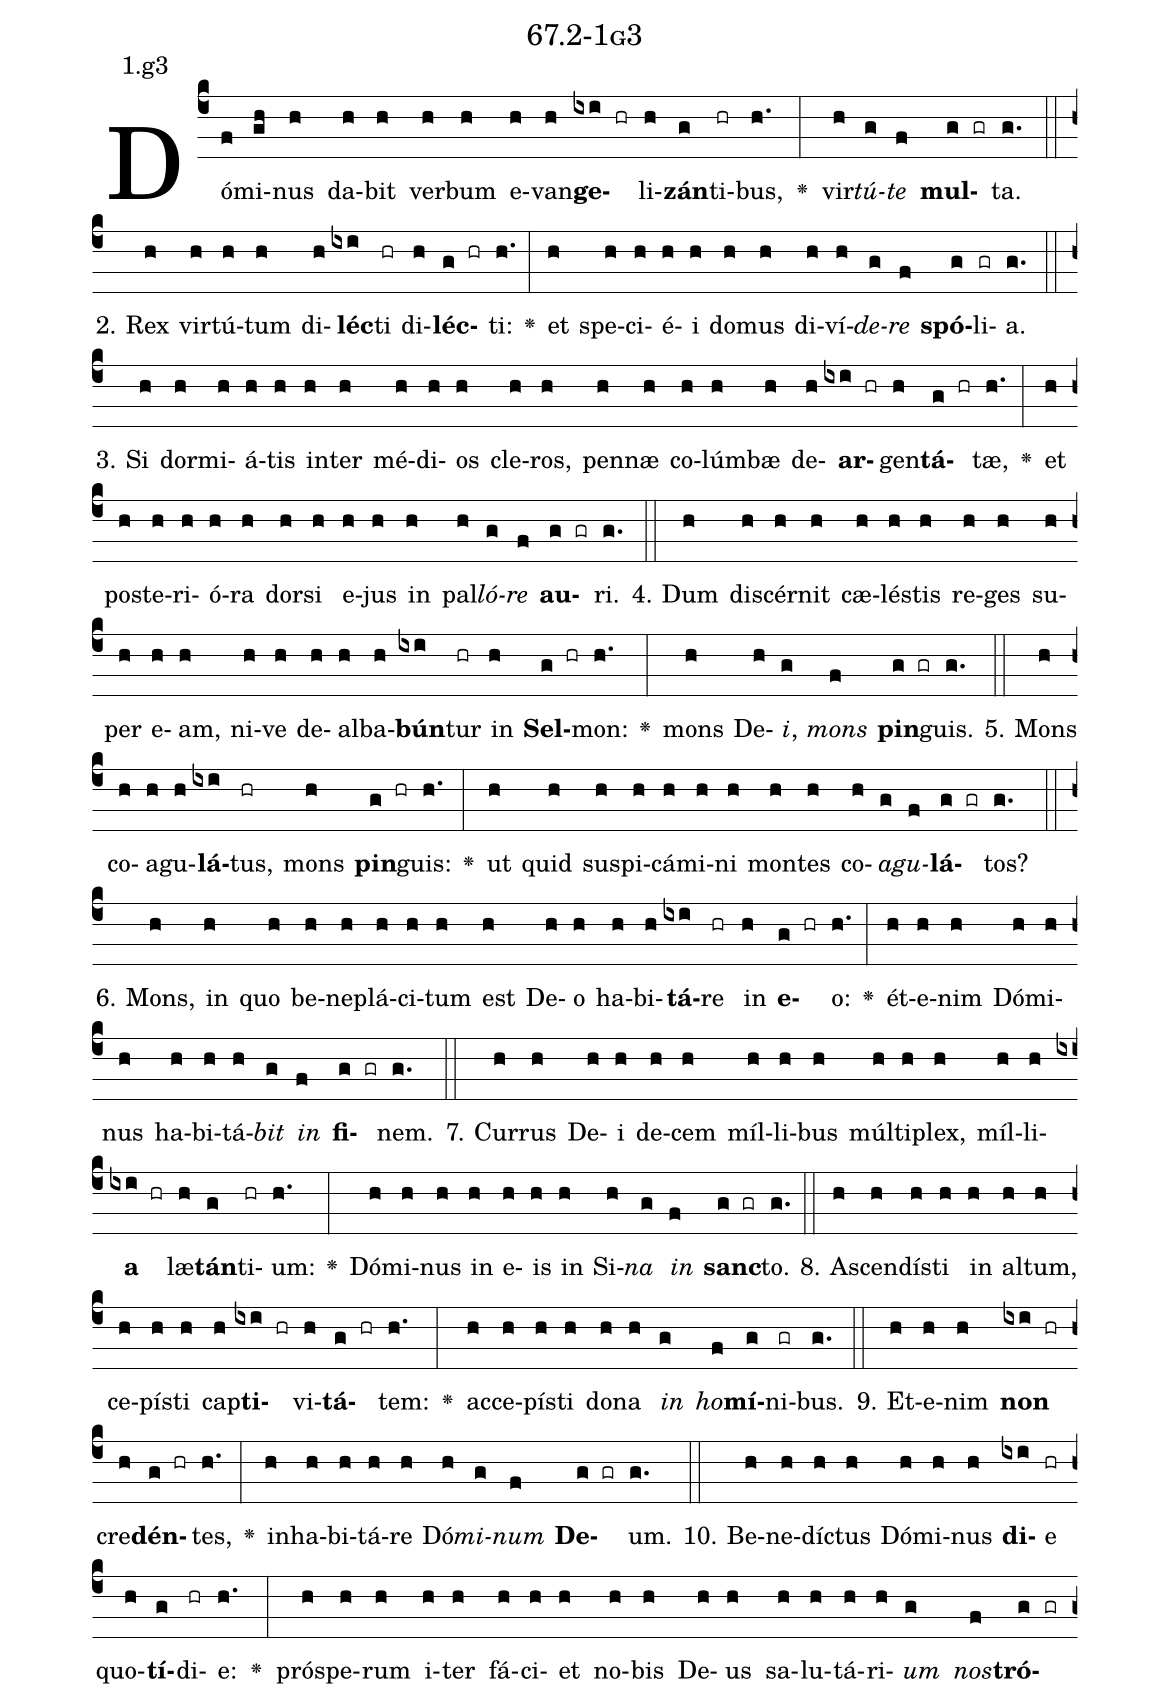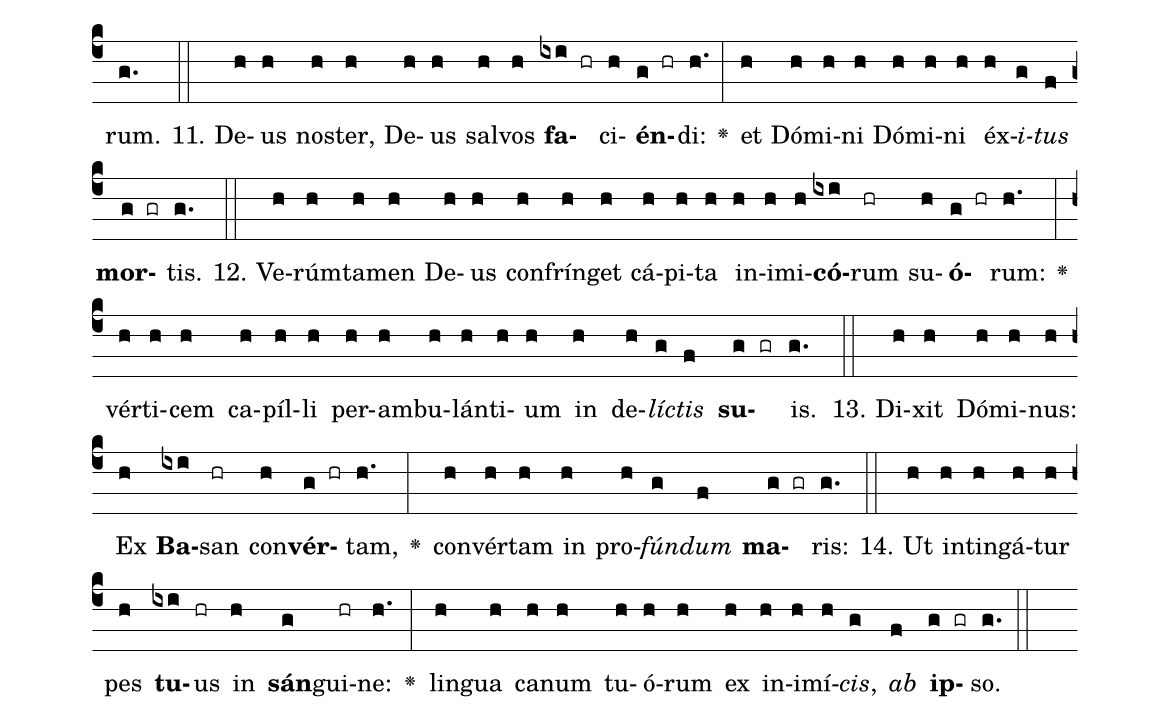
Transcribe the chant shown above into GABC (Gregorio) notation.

name: 67.2-1g3;
annotation: 1.g3;
%%
(c4)Dó(f)mi(gh)nus(h) da(h)bit(h) ver(h)bum(h) e(h)van(h)<b>ge</b>(ixi hr)li(h)<b>zán</b>(g)ti(hr)bus,(h.) <v>\greheightstar</v>(:) vir(h)<i>tú</i>(g)<i>te</i>(f) <b>mul</b>(g gr)ta.(g.) (::)
2. Rex(h) vir(h)tú(h)tum(h) di(h)<b>léc</b>(ixi)ti(hr) di(h)<b>léc</b>(g hr)ti:(h.) <v>\greheightstar</v>(:) et(h) spe(h)ci(h)é(h)i(h) do(h)mus(h) di(h)ví(h)<i>de</i>(g)<i>re</i>(f) <b>spó</b>(g)li(gr)a.(g.) (::)
3. Si(h) dor(h)mi(h)á(h)tis(h) in(h)ter(h) mé(h)di(h)os(h) cle(h)ros,(h) pen(h)næ(h) co(h)lúm(h)bæ(h) de(h)<b>ar</b>(ixi hr)gen(h)<b>tá</b>(g hr)tæ,(h.) <v>\greheightstar</v>(:) et(h) post(h)e(h)ri(h)ó(h)ra(h) dor(h)si(h) e(h)jus(h) in(h) pal(h)<i>ló</i>(g)<i>re</i>(f) <b>au</b>(g gr)ri.(g.) (::)
4. Dum(h) di(h)scér(h)nit(h) cæ(h)lés(h)tis(h) re(h)ges(h) su(h)per(h) e(h)am,(h) ni(h)ve(h) de(h)al(h)ba(h)<b>bún</b>(ixi)tur(hr) in(h) <b>Sel</b>(g hr)mon:(h.) <v>\greheightstar</v>(:) mons(h) De(h)<i>i</i>,(g) <i>mons</i>(f) <b>pin</b>(g gr)guis.(g.) (::)
5. Mons(h) co(h)a(h)gu(h)<b>lá</b>(ixi)tus,(hr) mons(h) <b>pin</b>(g hr)guis:(h.) <v>\greheightstar</v>(:) ut(h) quid(h) su(h)spi(h)cá(h)mi(h)ni(h) mon(h)tes(h) co(h)<i>a</i>(g)<i>gu</i>(f)<b>lá</b>(g gr)tos?(g.) (::)
6. Mons,(h) in(h) quo(h) be(h)ne(h)plá(h)ci(h)tum(h) est(h) De(h)o(h) ha(h)bi(h)<b>tá</b>(ixi)re(hr) in(h) <b>e</b>(g hr)o:(h.) <v>\greheightstar</v>(:) ét(h)e(h)nim(h) Dó(h)mi(h)nus(h) ha(h)bi(h)tá(h)<i>bit</i>(g) <i>in</i>(f) <b>fi</b>(g gr)nem.(g.) (::)
7. Cur(h)rus(h) De(h)i(h) de(h)cem(h) míl(h)li(h)bus(h) múl(h)ti(h)plex,(h) míl(h)li(h)<b>a</b>(ixi hr) læ(h)<b>tán</b>(g)ti(hr)um:(h.) <v>\greheightstar</v>(:) Dó(h)mi(h)nus(h) in(h) e(h)is(h) in(h) Si(h)<i>na</i>(g) <i>in</i>(f) <b>sanc</b>(g gr)to.(g.) (::)
8. A(h)scen(h)dís(h)ti(h) in(h) al(h)tum,(h) ce(h)pís(h)ti(h) cap(h)<b>ti</b>(ixi hr)vi(h)<b>tá</b>(g hr)tem:(h.) <v>\greheightstar</v>(:) ac(h)ce(h)pís(h)ti(h) do(h)na(h) <i>in</i>(g) <i>ho</i>(f)<b>mí</b>(g)ni(gr)bus.(g.) (::)
9. Et(h)e(h)nim(h) <b>non</b>(ixi hr) cre(h)<b>dén</b>(g hr)tes,(h.) <v>\greheightstar</v>(:) in(h)ha(h)bi(h)tá(h)re(h) Dó(h)<i>mi</i>(g)<i>num</i>(f) <b>De</b>(g gr)um.(g.) (::)
10. Be(h)ne(h)díc(h)tus(h) Dó(h)mi(h)nus(h) <b>di</b>(ixi)e(hr) quo(h)<b>tí</b>(g)di(hr)e:(h.) <v>\greheightstar</v>(:) pró(h)spe(h)rum(h) i(h)ter(h) fá(h)ci(h)et(h) no(h)bis(h) De(h)us(h) sa(h)lu(h)tá(h)ri(h)<i>um</i>(g) <i>nos</i>(f)<b>tró</b>(g gr)rum.(g.) (::)
11. De(h)us(h) nos(h)ter,(h) De(h)us(h) sal(h)vos(h) <b>fa</b>(ixi hr)ci(h)<b>én</b>(g hr)di:(h.) <v>\greheightstar</v>(:) et(h) Dó(h)mi(h)ni(h) Dó(h)mi(h)ni(h) éx(h)<i>i</i>(g)<i>tus</i>(f) <b>mor</b>(g gr)tis.(g.) (::)
12. Ve(h)rúm(h)ta(h)men(h) De(h)us(h) con(h)frín(h)get(h) cá(h)pi(h)ta(h) in(h)i(h)mi(h)<b>có</b>(ixi)rum(hr) su(h)<b>ó</b>(g hr)rum:(h.) <v>\greheightstar</v>(:) vér(h)ti(h)cem(h) ca(h)píl(h)li(h) per(h)am(h)bu(h)lán(h)ti(h)um(h) in(h) de(h)<i>líc</i>(g)<i>tis</i>(f) <b>su</b>(g gr)is.(g.) (::)
13. Di(h)xit(h) Dó(h)mi(h)nus:(h) Ex(h) <b>Ba</b>(ixi)san(hr) con(h)<b>vér</b>(g hr)tam,(h.) <v>\greheightstar</v>(:) con(h)vér(h)tam(h) in(h) pro(h)<i>fún</i>(g)<i>dum</i>(f) <b>ma</b>(g gr)ris:(g.) (::)
14. Ut(h) in(h)tin(h)gá(h)tur(h) pes(h) <b>tu</b>(ixi)us(hr) in(h) <b>sán</b>(g)gui(hr)ne:(h.) <v>\greheightstar</v>(:) lin(h)gua(h) ca(h)num(h) tu(h)ó(h)rum(h) ex(h) in(h)i(h)mí(h)<i>cis</i>,(g) <i>ab</i>(f) <b>ip</b>(g gr)so.(g.) (::)
